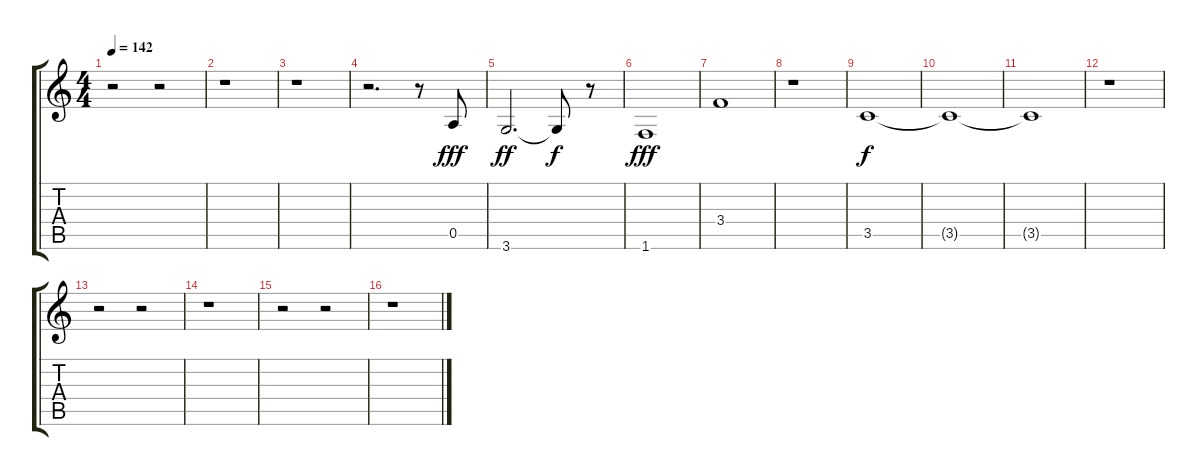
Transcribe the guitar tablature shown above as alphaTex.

\track "" {instrument fretlessbass}
\staff {score tabs}
\tuning (E4 B3 G3 D3 A2 E2) {hide}
\ts (4 4)
\tempo 142
\clef g2
\ks c
r.2{dy f} r.2 |
r.1 |
r.1 |
r.2{d} r.8 0.5.8{dy fff} |
3.6.2{d dy ff} 3.6{t}.8{dy f} r.8 |
1.6.1{dy fff} |
3.4.1 |
r.1 |
3.5.1{dy f} |
3.5{t}.1 |
3.5{t}.1 |
r.1 |
r.2 r.2 |
r.1 |
r.2 r.2 |
r.1
